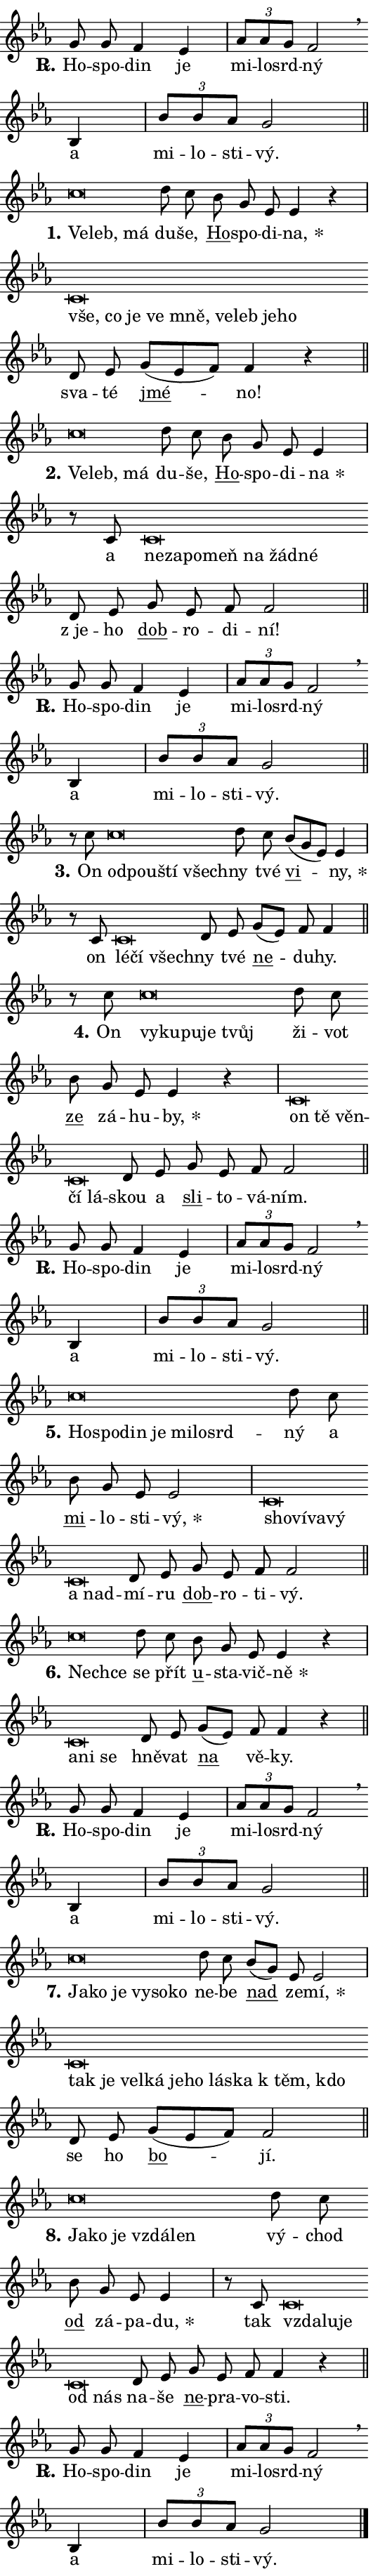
\version "2.24.0"
\header { tagline = "" }
\paper {
  indent = 0\cm
  top-margin = 0\cm
  right-margin = 0.13\cm % to fit lyric hyphens
  bottom-margin = 0\cm
  left-margin = 0\cm
  paper-width = 9\cm
  page-breaking = #ly:one-page-breaking
  system-system-spacing.basic-distance = #11
  score-system-spacing.basic-distance = #11
  ragged-last = ##f
}


%% Author: Thomas Morley
%% https://lists.gnu.org/archive/html/lilypond-user/2020-05/msg00002.html
#(define (line-position grob)
"Returns position of @var[grob} in current system:
   @code{'start}, if at first time-step
   @code{'end}, if at last time-step
   @code{'middle} otherwise
"
  (let* ((col (ly:item-get-column grob))
         (ln (ly:grob-object col 'left-neighbor))
         (rn (ly:grob-object col 'right-neighbor))
         (col-to-check-left (if (ly:grob? ln) ln col))
         (col-to-check-right (if (ly:grob? rn) rn col))
         (break-dir-left
           (and
             (ly:grob-property col-to-check-left 'non-musical #f)
             (ly:item-break-dir col-to-check-left)))
         (break-dir-right
           (and
             (ly:grob-property col-to-check-right 'non-musical #f)
             (ly:item-break-dir col-to-check-right))))
        (cond ((eqv? 1 break-dir-left) 'start)
              ((eqv? -1 break-dir-right) 'end)
              (else 'middle))))

#(define (tranparent-at-line-position vctor)
  (lambda (grob)
  "Relying on @code{line-position} select the relevant enry from @var{vctor}.
Used to determine transparency,"
    (case (line-position grob)
      ((end) (not (vector-ref vctor 0)))
      ((middle) (not (vector-ref vctor 1)))
      ((start) (not (vector-ref vctor 2))))))

noteHeadBreakVisibility =
#(define-music-function (break-visibility)(vector?)
"Makes @code{NoteHead}s transparent relying on @var{break-visibility}"
#{
  \override NoteHead.transparent =
    #(tranparent-at-line-position break-visibility)
#})

#(define delete-ledgers-for-transparent-note-heads
  (lambda (grob)
    "Reads whether a @code{NoteHead} is transparent.
If so this @code{NoteHead} is removed from @code{'note-heads} from
@var{grob}, which is supposed to be @code{LedgerLineSpanner}.
As a result ledgers are not printed for this @code{NoteHead}"
    (let* ((nhds-array (ly:grob-object grob 'note-heads))
           (nhds-list
             (if (ly:grob-array? nhds-array)
                 (ly:grob-array->list nhds-array)
                 '()))
           ;; Relies on the transparent-property being done before
           ;; Staff.LedgerLineSpanner.after-line-breaking is executed.
           ;; This is fragile ...
           (to-keep
             (remove
               (lambda (nhd)
                 (ly:grob-property nhd 'transparent #f))
               nhds-list)))
      ;; TODO find a better method to iterate over grob-arrays, similiar
      ;; to filter/remove etc for lists
      ;; For now rebuilt from scratch
      (set! (ly:grob-object grob 'note-heads)  '())
      (for-each
        (lambda (nhd)
          (ly:pointer-group-interface::add-grob grob 'note-heads nhd))
        to-keep))))

squashNotes = {
  \override NoteHead.X-extent = #'(-0.2 . 0.2)
  \override NoteHead.Y-extent = #'(-0.75 . 0)
  \override NoteHead.stencil =
    #(lambda (grob)
       (let ((pos (ly:grob-property grob 'staff-position)))
         (begin
           (if (< pos -7) (display "ERROR: Lower brevis then expected\n") (display ""))
           (if (<= pos -6) ly:text-interface::print ly:note-head::print))))
}
unSquashNotes = {
  \revert NoteHead.X-extent
  \revert NoteHead.Y-extent
  \revert NoteHead.stencil
}

hideNotes = \noteHeadBreakVisibility #begin-of-line-visible
unHideNotes = \noteHeadBreakVisibility #all-visible

% work-around for resetting accidentals
% https://lilypond.org/doc/v2.23/Documentation/notation/displaying-rhythms#unmetered-music
cadenzaMeasure = {
  \cadenzaOff
  \partial 1024 s1024
  \cadenzaOn
}

#(define-markup-command (accent layout props text) (markup?)
  "Underline accented syllable"
  (interpret-markup layout props
    #{\markup \override #'(offset . 4.3) \underline { #text }#}))

responsum = \markup \concat {
  "R" \hspace #-1.05 \path #0.1 #'((moveto 0 0.07) (lineto 0.9 0.8)) \hspace #0.05 "."
}

spaceSize = #0.6828661417322834 % exact space size for TeX Gyre Schola

\layout {
  \context {
    \Staff
    \remove "Time_signature_engraver"
    \override LedgerLineSpanner.after-line-breaking = #delete-ledgers-for-transparent-note-heads
  }
  \context {
    \Lyrics {
      \override LyricSpace.minimum-distance = \spaceSize
      \override LyricText.font-name = #"TeX Gyre Schola"
      \override LyricText.font-size = 1
      \override StanzaNumber.font-name = #"TeX Gyre Schola Bold"
      \override StanzaNumber.font-size = 1
    }
  }
  \context {
    \Score 
    \override NoteHead.text =
      #(lambda (grob) 
        (let ((pos (ly:grob-property grob 'staff-position)))
          #{\markup {
            \combine
              \halign #-0.55 \raise #(if (= pos -6) 0 0.5) \override #'(thickness . 2) \draw-line #'(3.2 . 0)
              \musicglyph "noteheads.sM1"
          }#}))
  }
}

% magnetic-lyrics.ily
%
%   written by
%     Jean Abou Samra <jean@abou-samra.fr>
%     Werner Lemberg <wl@gnu.org>
%
%   adapted by
%     Jiri Hon <jiri.hon@gmail.com>
%
% Version 2022-Apr-15

% https://www.mail-archive.com/lilypond-user@gnu.org/msg149350.html

#(define (Left_hyphen_pointer_engraver context)
   "Collect syllable-hyphen-syllable occurrences in lyrics and store
them in properties.  This engraver only looks to the left.  For
example, if the lyrics input is @code{foo -- bar}, it does the
following.

@itemize @bullet
@item
Set the @code{text} property of the @code{LyricHyphen} grob between
@q{foo} and @q{bar} to @code{foo}.

@item
Set the @code{left-hyphen} property of the @code{LyricText} grob with
text @q{foo} to the @code{LyricHyphen} grob between @q{foo} and
@q{bar}.
@end itemize

Use this auxiliary engraver in combination with the
@code{lyric-@/text::@/apply-@/magnetic-@/offset!} hook."
   (let ((hyphen #f)
         (text #f))
     (make-engraver
      (acknowledgers
       ((lyric-syllable-interface engraver grob source-engraver)
        (set! text grob)))
      (end-acknowledgers
       ((lyric-hyphen-interface engraver grob source-engraver)
        ;(when (not (grob::has-interface grob 'lyric-space-interface))
          (set! hyphen grob)));)
      ((stop-translation-timestep engraver)
       (when (and text hyphen)
         (ly:grob-set-object! text 'left-hyphen hyphen))
       (set! text #f)
       (set! hyphen #f)))))

#(define (lyric-text::apply-magnetic-offset! grob)
   "If the space between two syllables is less than the value in
property @code{LyricText@/.details@/.squash-threshold}, move the right
syllable to the left so that it gets concatenated with the left
syllable.

Use this function as a hook for
@code{LyricText@/.after-@/line-@/breaking} if the
@code{Left_@/hyphen_@/pointer_@/engraver} is active."
   (let ((hyphen (ly:grob-object grob 'left-hyphen #f)))
     (when hyphen
       (let ((left-text (ly:spanner-bound hyphen LEFT)))
         (when (grob::has-interface left-text 'lyric-syllable-interface)
           (let* ((common (ly:grob-common-refpoint grob left-text X))
                  (this-x-ext (ly:grob-extent grob common X))
                  (left-x-ext
                   (begin
                     ;; Trigger magnetism for left-text.
                     (ly:grob-property left-text 'after-line-breaking)
                     (ly:grob-extent left-text common X)))
                  ;; `delta` is the gap width between two syllables.
                  (delta (- (interval-start this-x-ext)
                            (interval-end left-x-ext)))
                  (details (ly:grob-property grob 'details))
                  (threshold (assoc-get 'squash-threshold details 0.2)))
             (when (< delta threshold)
               (let* (;; We have to manipulate the input text so that
                      ;; ligatures crossing syllable boundaries are not
                      ;; disabled.  For languages based on the Latin
                      ;; script this is essentially a beautification.
                      ;; However, for non-Western scripts it can be a
                      ;; necessity.
                      (lt (ly:grob-property left-text 'text))
                      (rt (ly:grob-property grob 'text))
                      (is-space (grob::has-interface hyphen 'lyric-space-interface))
                      (space (if is-space " " ""))
                      (extra-delta (if is-space spaceSize 0))
                      ;; Append new syllable.
                      (ltrt-space (if (and (string? lt) (string? rt))
                                (string-append lt space rt)
                                (make-concat-markup (list lt space rt))))
                      ;; Right-align `ltrt` to the right side.
                      (ltrt-space-markup (grob-interpret-markup
                               grob
                               (make-translate-markup
                                (cons (interval-length this-x-ext) 0)
                                (make-right-align-markup ltrt-space)))))
                 (begin
                   ;; Don't print `left-text`.
                   (ly:grob-set-property! left-text 'stencil #f)
                   ;; Set text and stencil (which holds all collected
                   ;; syllables so far) and shift it to the left.
                   (ly:grob-set-property! grob 'text ltrt-space)
                   (ly:grob-set-property! grob 'stencil ltrt-space-markup)
                   (ly:grob-translate-axis! grob (- (- delta extra-delta)) X))))))))))


#(define (lyric-hyphen::displace-bounds-first grob)
   ;; Make very sure this callback isn't triggered too early.
   (let ((left (ly:spanner-bound grob LEFT))
         (right (ly:spanner-bound grob RIGHT)))
     (ly:grob-property left 'after-line-breaking)
     (ly:grob-property right 'after-line-breaking)
     (ly:lyric-hyphen::print grob)))

squashThreshold = #0.4

\layout {
  \context {
    \Lyrics
    \consists #Left_hyphen_pointer_engraver
    \override LyricText.after-line-breaking =
      #lyric-text::apply-magnetic-offset!
    \override LyricHyphen.stencil = #lyric-hyphen::displace-bounds-first
    \override LyricText.details.squash-threshold = \squashThreshold
    \override LyricHyphen.minimum-distance = 0
    \override LyricHyphen.minimum-length = \squashThreshold
  }
}

squashText = \override LyricText.details.squash-threshold = 9999
unSquashText = \override LyricText.details.squash-threshold = \squashThreshold

leftText = \override LyricText.self-alignment-X = #LEFT
unLeftText = \revert LyricText.self-alignment-X

starOffset = #(lambda (grob) 
                (let ((x_offset (ly:self-alignment-interface::aligned-on-x-parent grob)))
                  (if (= x_offset 0) 0 (+ x_offset 1.2))))

star = #(define-music-function (syllable)(string?)
"Append star separator at the end of a syllable"
#{
  \once \override LyricText.X-offset = #starOffset
  \lyricmode { \markup {
    #syllable
    \override #'((font-name . "TeX Gyre Schola Bold")) \hspace #0.2 \lower #0.65 \larger "*"
  } }
#})

starAccent = #(define-music-function (syllable)(string?)
"Append star separator at the end of a syllable and make accent"
#{
  \once \override LyricText.X-offset = #starOffset
  \lyricmode { \markup {
    \accent #syllable
    \override #'((font-name . "TeX Gyre Schola Bold")) \hspace #0.2 \lower #0.65 \larger "*"
  } }
#})

breath = #(define-music-function (syllable)(string?)
"Append breathing indicator at the end of a syllable"
#{
  \lyricmode { \markup { #syllable "+" } }
#})

optionalBreath = #(define-music-function (syllable)(string?)
"Append optional breathing indicator at the end of a syllable"
#{
  \lyricmode { \markup { #syllable "(+)" } }
#})


\score {
    <<
        \new Voice = "melody" { \cadenzaOn \key es \major \relative { g'8 g f4 es \cadenzaMeasure \bar "|" \tuplet 3/2 { as8[ as g] } f2 \breathe \bar "" bes,4 \cadenzaMeasure \bar "|" \tuplet 3/2 {bes'8[ bes as] } g2 \cadenzaMeasure \bar "||" \break } }
        \new Lyrics \lyricsto "melody" { \lyricmode { \set stanza = \responsum
Ho -- spo -- din je mi -- lo -- srd -- ný a mi -- lo -- sti -- vý. } }
    >>
    \layout {}
}

\score {
    <<
        \new Voice = "melody" { \cadenzaOn \key es \major \relative { \squashNotes c''\breve*1/16 \hideNotes \breve*1/16 \breve*1/16 \bar "" \unHideNotes \unSquashNotes d8 c \bar "" bes g es es4 r \cadenzaMeasure \bar "|" \squashNotes c\breve*1/16 \hideNotes \breve*1/16 \bar "" \breve*1/16 \bar "" \breve*1/16 \bar "" \breve*1/16 \bar "" \breve*1/16 \bar "" \breve*1/16 \bar "" \breve*1/16 \breve*1/16 \bar "" \unHideNotes \unSquashNotes d8 es \bar "" g[( es f)] f4 r \cadenzaMeasure \bar "||" \break } }
        \new Lyrics \lyricsto "melody" { \lyricmode { \set stanza = "1."
\leftText Ve -- \squashText leb, má \unLeftText \unSquashText du -- še, \markup \accent Ho -- spo -- di -- \star na, \leftText vše, \squashText co je ve mně, ve -- leb je -- ho \unLeftText \unSquashText sva -- té \markup \accent jmé -- no! } }
    >>
    \layout {}
}

\score {
    <<
        \new Voice = "melody" { \cadenzaOn \key es \major \relative { \squashNotes c''\breve*1/16 \hideNotes \breve*1/16 \breve*1/16 \bar "" \unHideNotes \unSquashNotes d8 c \bar "" bes g es es4 \cadenzaMeasure \bar "|" r8 c8 \squashNotes c\breve*1/16 \hideNotes \breve*1/16 \bar "" \breve*1/16 \bar "" \breve*1/16 \bar "" \breve*1/16 \bar "" \breve*1/16 \breve*1/16 \bar "" \unHideNotes \unSquashNotes d8 es \bar "" g es f f2 \cadenzaMeasure \bar "||" \break } }
        \new Lyrics \lyricsto "melody" { \lyricmode { \set stanza = "2."
\leftText Ve -- \squashText leb, má \unLeftText \unSquashText du -- še, \markup \accent Ho -- spo -- di -- \star na a \leftText ne -- \squashText za -- po -- meň na žád -- né \unLeftText \unSquashText "z je" -- ho \markup \accent dob -- ro -- di -- ní! } }
    >>
    \layout {}
}

\score {
    <<
        \new Voice = "melody" { \cadenzaOn \key es \major \relative { g'8 g f4 es \cadenzaMeasure \bar "|" \tuplet 3/2 { as8[ as g] } f2 \breathe \bar "" bes,4 \cadenzaMeasure \bar "|" \tuplet 3/2 {bes'8[ bes as] } g2 \cadenzaMeasure \bar "||" \break } }
        \new Lyrics \lyricsto "melody" { \lyricmode { \set stanza = \responsum
Ho -- spo -- din je mi -- lo -- srd -- ný a mi -- lo -- sti -- vý. } }
    >>
    \layout {}
}

\score {
    <<
        \new Voice = "melody" { \cadenzaOn \key es \major \relative { r8 c''8 \squashNotes c\breve*1/16 \hideNotes \breve*1/16 \bar "" \breve*1/16 \breve*1/16 \bar "" \unHideNotes \unSquashNotes d8 c \bar "" bes[( g es)] es4 \cadenzaMeasure \bar "|" r8 c8 \squashNotes c\breve*1/16 \hideNotes \breve*1/16 \breve*1/16 \bar "" \unHideNotes \unSquashNotes d8 es \bar "" g[( es)] f f4 \cadenzaMeasure \bar "||" \break } }
        \new Lyrics \lyricsto "melody" { \lyricmode { \set stanza = "3."
On \leftText od -- \squashText pou -- ští všech -- \unLeftText \unSquashText ny tvé \markup \accent vi -- \star ny, on \leftText lé -- \squashText čí všech -- \unLeftText \unSquashText ny tvé \markup \accent ne -- du -- hy. } }
    >>
    \layout {}
}

\score {
    <<
        \new Voice = "melody" { \cadenzaOn \key es \major \relative { r8 c''8 \squashNotes c\breve*1/16 \hideNotes \breve*1/16 \bar "" \breve*1/16 \bar "" \breve*1/16 \breve*1/16 \bar "" \unHideNotes \unSquashNotes d8 c \bar "" bes g es es4 r \cadenzaMeasure \bar "|" \squashNotes c\breve*1/16 \hideNotes \breve*1/16 \bar "" \breve*1/16 \bar "" \breve*1/16 \breve*1/16 \bar "" \unHideNotes \unSquashNotes d8 es \bar "" g es f f2 \cadenzaMeasure \bar "||" \break } }
        \new Lyrics \lyricsto "melody" { \lyricmode { \set stanza = "4."
On \leftText vy -- \squashText ku -- pu -- je tvůj \unLeftText \unSquashText ži -- vot \markup \accent ze zá -- hu -- \star by, \leftText on \squashText tě věn -- čí lá -- \unLeftText \unSquashText skou a \markup \accent sli -- to -- vá -- ním. } }
    >>
    \layout {}
}

\score {
    <<
        \new Voice = "melody" { \cadenzaOn \key es \major \relative { g'8 g f4 es \cadenzaMeasure \bar "|" \tuplet 3/2 { as8[ as g] } f2 \breathe \bar "" bes,4 \cadenzaMeasure \bar "|" \tuplet 3/2 {bes'8[ bes as] } g2 \cadenzaMeasure \bar "||" \break } }
        \new Lyrics \lyricsto "melody" { \lyricmode { \set stanza = \responsum
Ho -- spo -- din je mi -- lo -- srd -- ný a mi -- lo -- sti -- vý. } }
    >>
    \layout {}
}

\score {
    <<
        \new Voice = "melody" { \cadenzaOn \key es \major \relative { \squashNotes c''\breve*1/16 \hideNotes \breve*1/16 \bar "" \breve*1/16 \bar "" \breve*1/16 \bar "" \breve*1/16 \bar "" \breve*1/16 \breve*1/16 \bar "" \unHideNotes \unSquashNotes d8 c \bar "" bes g es es2 \cadenzaMeasure \bar "|" \squashNotes c\breve*1/16 \hideNotes \breve*1/16 \bar "" \breve*1/16 \bar "" \breve*1/16 \bar "" \breve*1/16 \breve*1/16 \bar "" \unHideNotes \unSquashNotes d8 es \bar "" g es f f2 \cadenzaMeasure \bar "||" \break } }
        \new Lyrics \lyricsto "melody" { \lyricmode { \set stanza = "5."
\leftText Ho -- \squashText spo -- din je mi -- lo -- srd -- \unLeftText \unSquashText ný a \markup \accent mi -- lo -- sti -- \star vý, \leftText sho -- \squashText ví -- va -- vý a nad -- \unLeftText \unSquashText mí -- ru \markup \accent dob -- ro -- ti -- vý. } }
    >>
    \layout {}
}

\score {
    <<
        \new Voice = "melody" { \cadenzaOn \key es \major \relative { \squashNotes c''\breve*1/16 \hideNotes \breve*1/16 \bar "" \unHideNotes \unSquashNotes d8 c \bar "" bes g es es4 r \cadenzaMeasure \bar "|" \squashNotes c\breve*1/16 \hideNotes \breve*1/16 \breve*1/16 \bar "" \unHideNotes \unSquashNotes d8 es \bar "" g[( es)] f f4 r \cadenzaMeasure \bar "||" \break } }
        \new Lyrics \lyricsto "melody" { \lyricmode { \set stanza = "6."
\leftText Nech -- \squashText ce \unLeftText \unSquashText se přít \markup \accent u -- sta -- vič -- \star ně \leftText a -- \squashText ni se \unLeftText \unSquashText hně -- vat \markup \accent na vě -- ky. } }
    >>
    \layout {}
}

\score {
    <<
        \new Voice = "melody" { \cadenzaOn \key es \major \relative { g'8 g f4 es \cadenzaMeasure \bar "|" \tuplet 3/2 { as8[ as g] } f2 \breathe \bar "" bes,4 \cadenzaMeasure \bar "|" \tuplet 3/2 {bes'8[ bes as] } g2 \cadenzaMeasure \bar "||" \break } }
        \new Lyrics \lyricsto "melody" { \lyricmode { \set stanza = \responsum
Ho -- spo -- din je mi -- lo -- srd -- ný a mi -- lo -- sti -- vý. } }
    >>
    \layout {}
}

\score {
    <<
        \new Voice = "melody" { \cadenzaOn \key es \major \relative { \squashNotes c''\breve*1/16 \hideNotes \breve*1/16 \bar "" \breve*1/16 \bar "" \breve*1/16 \bar "" \breve*1/16 \breve*1/16 \bar "" \unHideNotes \unSquashNotes d8 c \bar "" bes[( g)] es es2 \cadenzaMeasure \bar "|" \squashNotes c\breve*1/16 \hideNotes \breve*1/16 \bar "" \breve*1/16 \bar "" \breve*1/16 \bar "" \breve*1/16 \bar "" \breve*1/16 \bar "" \breve*1/16 \bar "" \breve*1/16 \bar "" \breve*1/16 \breve*1/16 \bar "" \unHideNotes \unSquashNotes d8 es \bar "" g[( es f)] f2 \cadenzaMeasure \bar "||" \break } }
        \new Lyrics \lyricsto "melody" { \lyricmode { \set stanza = "7."
\leftText Ja -- \squashText ko je vy -- so -- ko \unLeftText \unSquashText ne -- be \markup \accent nad ze -- \star mí, \leftText tak \squashText je vel -- ká je -- ho lá -- ska "k těm," kdo \unLeftText \unSquashText se ho \markup \accent bo -- jí. } }
    >>
    \layout {}
}

\score {
    <<
        \new Voice = "melody" { \cadenzaOn \key es \major \relative { \squashNotes c''\breve*1/16 \hideNotes \breve*1/16 \bar "" \breve*1/16 \bar "" \breve*1/16 \breve*1/16 \bar "" \unHideNotes \unSquashNotes d8 c \bar "" bes g es es4 \cadenzaMeasure \bar "|" r8 c8 \squashNotes c\breve*1/16 \hideNotes \breve*1/16 \bar "" \breve*1/16 \bar "" \breve*1/16 \breve*1/16 \bar "" \unHideNotes \unSquashNotes d8 es \bar "" g es f f4 r \cadenzaMeasure \bar "||" \break } }
        \new Lyrics \lyricsto "melody" { \lyricmode { \set stanza = "8."
\leftText Ja -- \squashText ko je vzdá -- len \unLeftText \unSquashText vý -- chod \markup \accent od zá -- pa -- \star du, tak \leftText vzda -- \squashText lu -- je od nás \unLeftText \unSquashText na -- še \markup \accent ne -- pra -- vo -- sti. } }
    >>
    \layout {}
}

\score {
    <<
        \new Voice = "melody" { \cadenzaOn \key es \major \relative { g'8 g f4 es \cadenzaMeasure \bar "|" \tuplet 3/2 { as8[ as g] } f2 \breathe \bar "" bes,4 \cadenzaMeasure \bar "|" \tuplet 3/2 {bes'8[ bes as] } g2 \cadenzaMeasure \bar "||" \break } \bar "|." }
        \new Lyrics \lyricsto "melody" { \lyricmode { \set stanza = \responsum
Ho -- spo -- din je mi -- lo -- srd -- ný a mi -- lo -- sti -- vý. } }
    >>
    \layout {}
}
